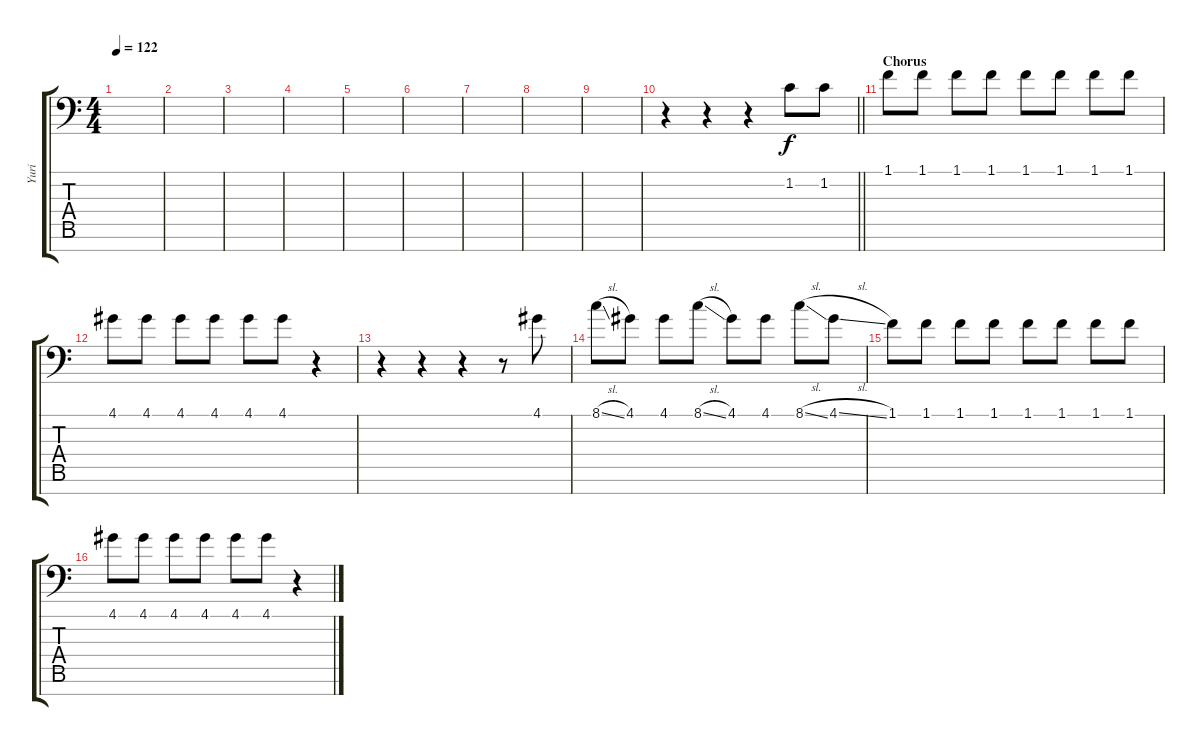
\track ("Yuri" "Yuri") {instrument clarinet}
\staff {score tabs}
\tuning (E4 B3 G3 D3 A2 E2 C-1) {hide}
\ts (4 4)
\tempo 122
\clef f4
\ks c
|
|
|
|
|
|
|
|
|
\barLineRight lightlight
r.4 r.4 r.4 1.2.8{volume 9} 1.2.8 |
\section ("" "Chorus")
1.1.8 1.1.8 1.1.8 1.1.8 1.1.8 1.1.8 1.1.8 1.1.8 |
4.1.8 4.1.8 4.1.8 4.1.8 4.1.8 4.1.8 r.4 |
r.4 r.4 r.4 r.8 4.1.8{volume 16} |
8.1{sl}.8 4.1.8 4.1.8 8.1{sl}.8 4.1.8 4.1.8 8.1{sl}.8 4.1{sl}.8 |
1.1.8 1.1.8{volume 9} 1.1.8 1.1.8 1.1.8 1.1.8 1.1.8 1.1.8 |
4.1.8 4.1.8 4.1.8 4.1.8 4.1.8 4.1.8 r.4
